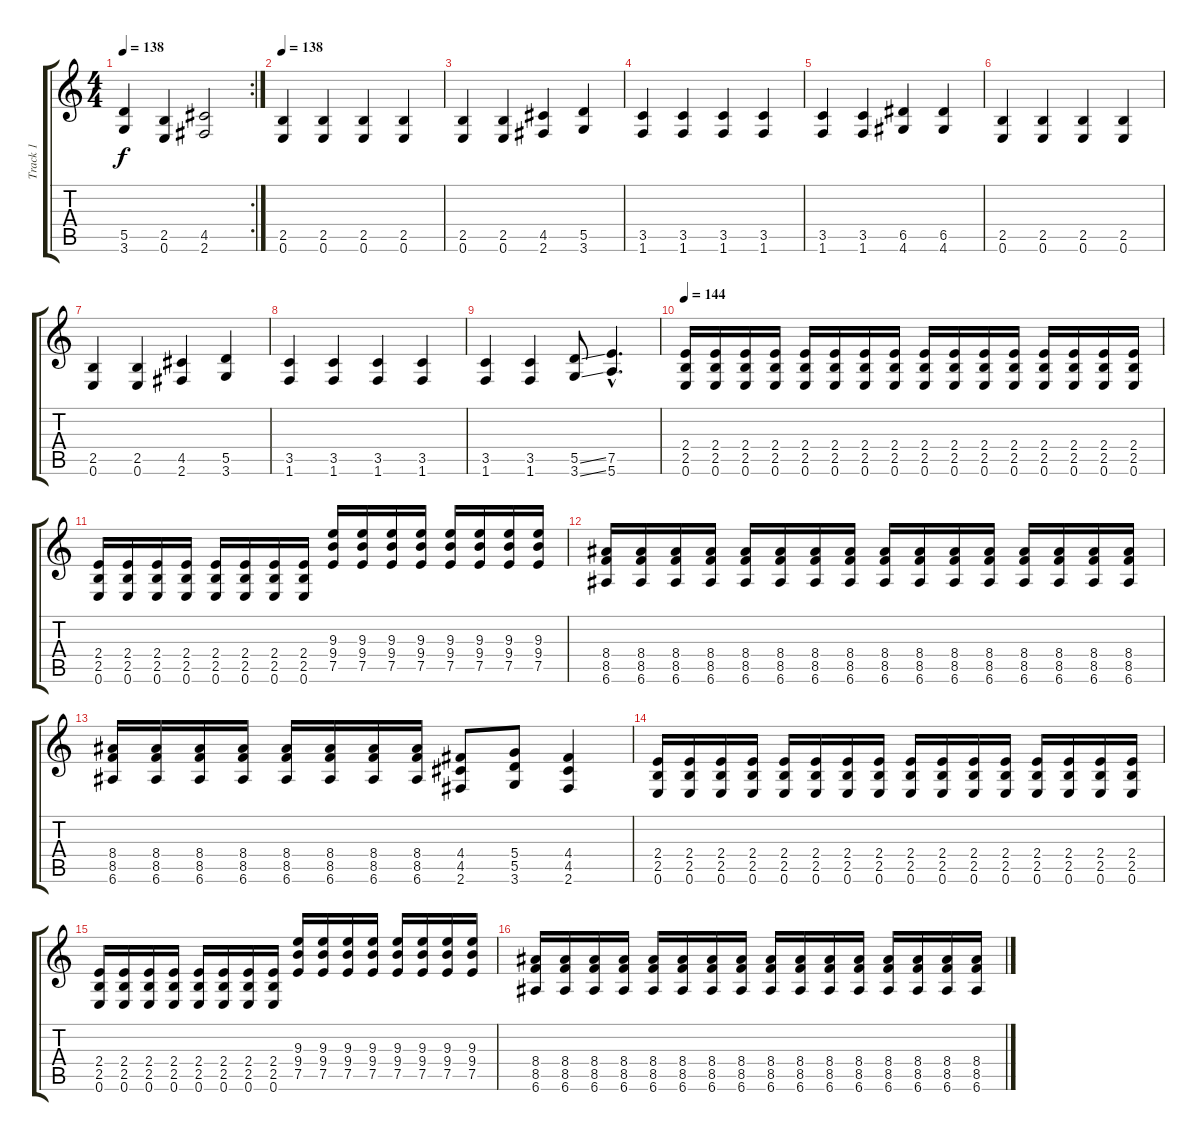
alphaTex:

\track ("Track 1" "Track 1") {instrument distortionguitar}
\staff {score tabs}
\tuning (E4 B3 G3 D3 A2 E2) {hide}
\rc 2
\ts (4 4)
\tempo 138
\clef g2
\ks c
(5.5 3.6).4{dy f} (2.5 0.6).4 (4.5 2.6).2 |
\tempo 138
(2.5 0.6).4 (2.5 0.6).4 (2.5 0.6).4 (2.5 0.6).4 |
(2.5 0.6).4 (2.5 0.6).4 (4.5 2.6).4 (5.5 3.6).4 |
(3.5 1.6).4 (3.5 1.6).4 (3.5 1.6).4 (3.5 1.6).4 |
(3.5 1.6).4 (3.5 1.6).4 (6.5 4.6).4 (6.5 4.6).4 |
(2.5 0.6).4 (2.5 0.6).4 (2.5 0.6).4 (2.5 0.6).4 |
(2.5 0.6).4 (2.5 0.6).4 (4.5 2.6).4 (5.5 3.6).4 |
(3.5 1.6).4 (3.5 1.6).4 (3.5 1.6).4 (3.5 1.6).4 |
(3.5 1.6).4 (3.5 1.6).4 (5.5{ss} 3.6{ss}).8 (7.5{hac} 5.6{hac}).4{d} |
\tempo 144
(2.4 2.5 0.6).16 (2.4 2.5 0.6).16 (2.4 2.5 0.6).16 (2.4 2.5 0.6).16 (2.4 2.5 0.6).16 (2.4 2.5 0.6).16 (2.4 2.5 0.6).16 (2.4 2.5 0.6).16 (2.4 2.5 0.6).16 (2.4 2.5 0.6).16 (2.4 2.5 0.6).16 (2.4 2.5 0.6).16 (2.4 2.5 0.6).16 (2.4 2.5 0.6).16 (2.4 2.5 0.6).16 (2.4 2.5 0.6).16 |
(2.4 2.5 0.6).16 (2.4 2.5 0.6).16 (2.4 2.5 0.6).16 (2.4 2.5 0.6).16 (2.4 2.5 0.6).16 (2.4 2.5 0.6).16 (2.4 2.5 0.6).16 (2.4 2.5 0.6).16 (9.3 9.4 7.5).16 (9.3 9.4 7.5).16 (9.3 9.4 7.5).16 (9.3 9.4 7.5).16 (9.3 9.4 7.5).16 (9.3 9.4 7.5).16 (9.3 9.4 7.5).16 (9.3 9.4 7.5).16 |
(8.4 8.5 6.6).16 (8.4 8.5 6.6).16 (8.4 8.5 6.6).16 (8.4 8.5 6.6).16 (8.4 8.5 6.6).16 (8.4 8.5 6.6).16 (8.4 8.5 6.6).16 (8.4 8.5 6.6).16 (8.4 8.5 6.6).16 (8.4 8.5 6.6).16 (8.4 8.5 6.6).16 (8.4 8.5 6.6).16 (8.4 8.5 6.6).16 (8.4 8.5 6.6).16 (8.4 8.5 6.6).16 (8.4 8.5 6.6).16 |
(8.4 8.5 6.6).16 (8.4 8.5 6.6).16 (8.4 8.5 6.6).16 (8.4 8.5 6.6).16 (8.4 8.5 6.6).16 (8.4 8.5 6.6).16 (8.4 8.5 6.6).16 (8.4 8.5 6.6).16 (4.4 4.5 2.6).8 (5.4 5.5 3.6).8 (4.4 4.5 2.6).4 |
(2.4 2.5 0.6).16 (2.4 2.5 0.6).16 (2.4 2.5 0.6).16 (2.4 2.5 0.6).16 (2.4 2.5 0.6).16 (2.4 2.5 0.6).16 (2.4 2.5 0.6).16 (2.4 2.5 0.6).16 (2.4 2.5 0.6).16 (2.4 2.5 0.6).16 (2.4 2.5 0.6).16 (2.4 2.5 0.6).16 (2.4 2.5 0.6).16 (2.4 2.5 0.6).16 (2.4 2.5 0.6).16 (2.4 2.5 0.6).16 |
(2.4 2.5 0.6).16 (2.4 2.5 0.6).16 (2.4 2.5 0.6).16 (2.4 2.5 0.6).16 (2.4 2.5 0.6).16 (2.4 2.5 0.6).16 (2.4 2.5 0.6).16 (2.4 2.5 0.6).16 (9.3 9.4 7.5).16 (9.3 9.4 7.5).16 (9.3 9.4 7.5).16 (9.3 9.4 7.5).16 (9.3 9.4 7.5).16 (9.3 9.4 7.5).16 (9.3 9.4 7.5).16 (9.3 9.4 7.5).16 |
(8.4 8.5 6.6).16 (8.4 8.5 6.6).16 (8.4 8.5 6.6).16 (8.4 8.5 6.6).16 (8.4 8.5 6.6).16 (8.4 8.5 6.6).16 (8.4 8.5 6.6).16 (8.4 8.5 6.6).16 (8.4 8.5 6.6).16 (8.4 8.5 6.6).16 (8.4 8.5 6.6).16 (8.4 8.5 6.6).16 (8.4 8.5 6.6).16 (8.4 8.5 6.6).16 (8.4 8.5 6.6).16 (8.4 8.5 6.6).16
